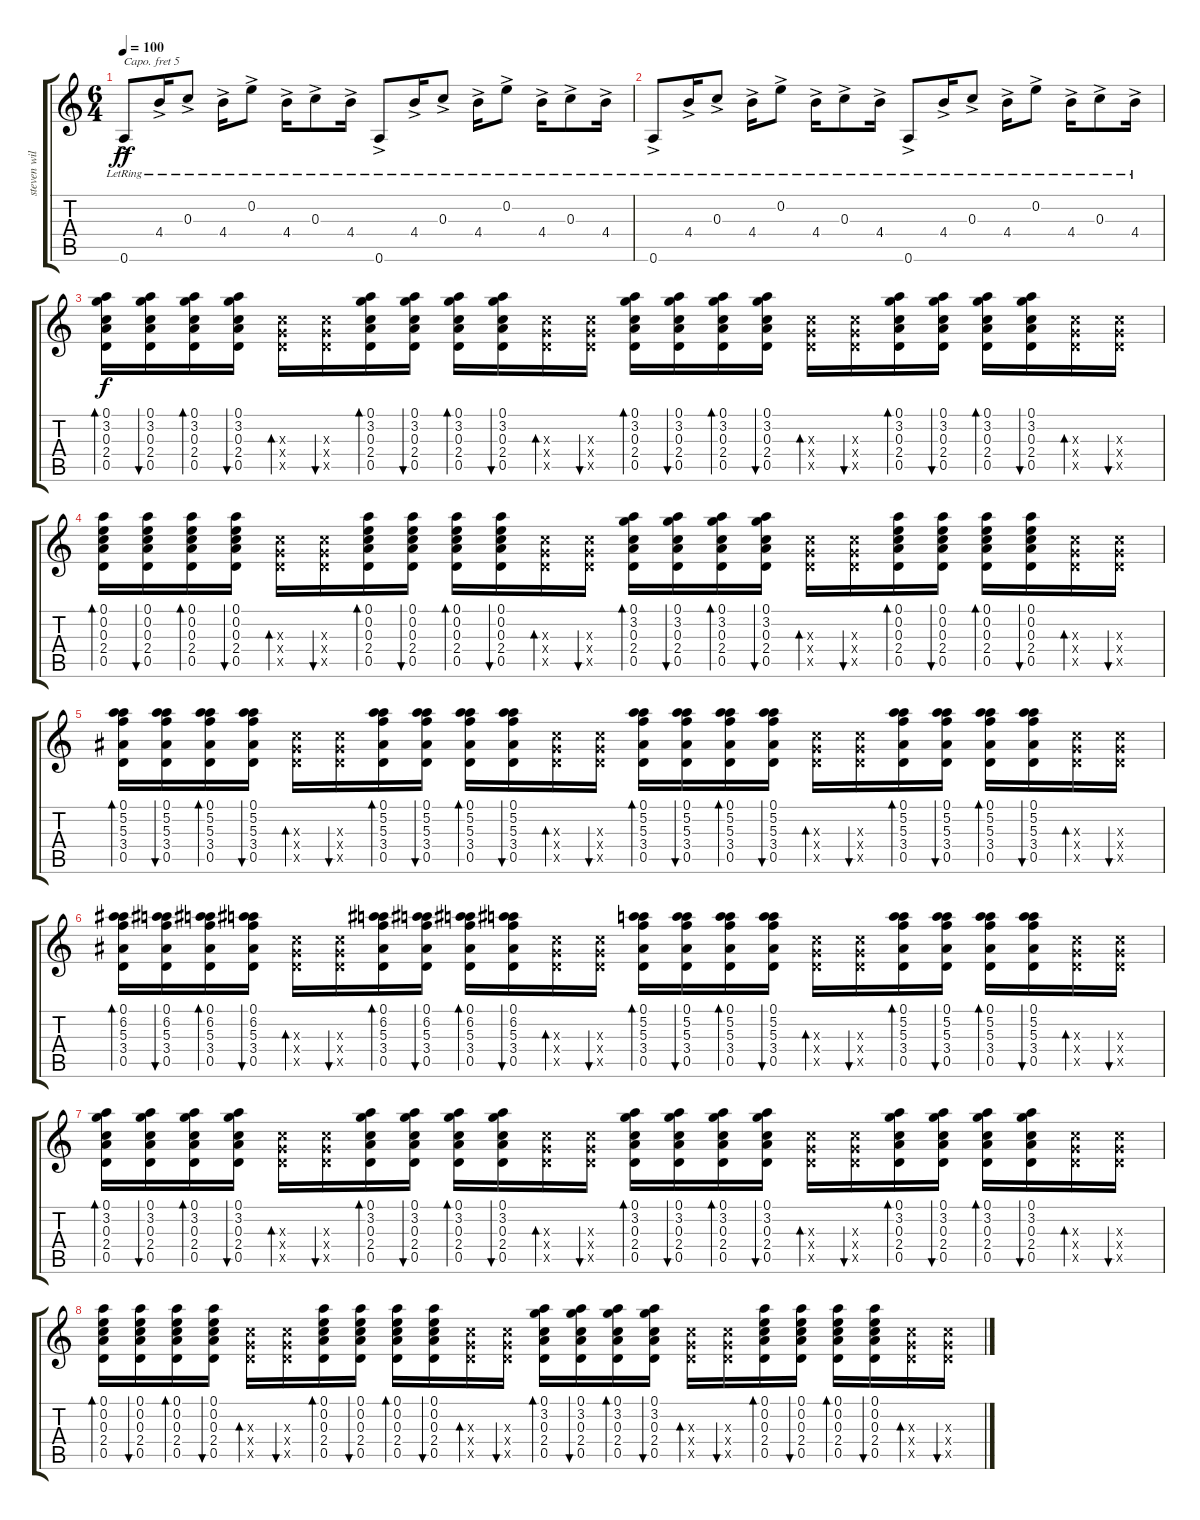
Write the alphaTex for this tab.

\track ("steven wilson" "steven wil") {instrument acousticguitarsteel}
\staff {score tabs}
\capo 5
\tuning (E4 B3 G3 D3 A2 E2) {hide}
\ts (6 4)
\tempo 100
\clef g2
\ks c
0.6{ac lr}.8{dy ff} 4.4{ac lr}.16 0.3{ac lr}.8 4.4{ac lr}.16 0.2{ac lr}.8 4.4{ac lr}.16 0.3{ac lr}.8 4.4{ac lr}.16 0.6{ac lr}.8 4.4{ac lr}.16 0.3{ac lr}.8 4.4{ac lr}.16 0.2{ac lr}.8 4.4{ac lr}.16 0.3{ac lr}.8 4.4{ac lr}.16 |
0.6{ac lr}.8 4.4{ac lr}.16 0.3{ac lr}.8 4.4{ac lr}.16 0.2{ac lr}.8 4.4{ac lr}.16 0.3{ac lr}.8 4.4{ac lr}.16 0.6{ac lr}.8 4.4{ac lr}.16 0.3{ac lr}.8 4.4{ac lr}.16 0.2{ac lr}.8 4.4{ac lr}.16 0.3{ac lr}.8 4.4{ac lr}.16 |
(0.1 3.2 0.3 2.4 0.5).16{bd 30 dy f} (0.1 3.2 0.3 2.4 0.5).16{bu 30} (0.1 3.2 0.3 2.4 0.5).16{bd 30} (0.1 3.2 0.3 2.4 0.5).16{bu 60} (0.3{x} 0.4{x} 0.5{x}).16{bd 60} (0.3{x} 0.4{x} 0.5{x}).16{bu 60} (0.1 3.2 0.3 2.4 0.5).16{bd 30} (0.1 3.2 0.3 2.4 0.5).16{bu 30} (0.1 3.2 0.3 2.4 0.5).16{bd 30} (0.1 3.2 0.3 2.4 0.5).16{bu 60} (0.3{x} 0.4{x} 0.5{x}).16{bd 30} (0.3{x} 0.4{x} 0.5{x}).16{bu 30} (0.1 3.2 0.3 2.4 0.5).16{bd 30} (0.1 3.2 0.3 2.4 0.5).16{bu 30} (0.1 3.2 0.3 2.4 0.5).16{bd 30} (0.1 3.2 0.3 2.4 0.5).16{bu 30} (0.3{x} 0.4{x} 0.5{x}).16{bd 30} (0.3{x} 0.4{x} 0.5{x}).16{bu 30} (0.1 3.2 0.3 2.4 0.5).16{bd 30} (0.1 3.2 0.3 2.4 0.5).16{bu 30} (0.1 3.2 0.3 2.4 0.5).16{bd 30} (0.1 3.2 0.3 2.4 0.5).16{bu 30} (0.3{x} 0.4{x} 0.5{x}).16{bd 30} (0.3{x} 0.4{x} 0.5{x}).16{bu 30} |
(0.1 0.2 0.3 2.4 0.5).16{bd 30} (0.1 0.2 0.3 2.4 0.5).16{bu 30} (0.1 0.2 0.3 2.4 0.5).16{bd 30} (0.1 0.2 0.3 2.4 0.5).16{bu 60} (0.3{x} 0.4{x} 0.5{x}).16{bd 60} (0.3{x} 0.4{x} 0.5{x}).16{bu 60} (0.1 0.2 0.3 2.4 0.5).16{bd 30} (0.1 0.2 0.3 2.4 0.5).16{bu 30} (0.1 0.2 0.3 2.4 0.5).16{bd 30} (0.1 0.2 0.3 2.4 0.5).16{bu 60} (0.3{x} 0.4{x} 0.5{x}).16{bd 30} (0.3{x} 0.4{x} 0.5{x}).16{bu 30} (0.1 3.2 0.3 2.4 0.5).16{bd 30} (0.1 3.2 0.3 2.4 0.5).16{bu 30} (0.1 3.2 0.3 2.4 0.5).16{bd 30} (0.1 3.2 0.3 2.4 0.5).16{bu 30} (0.3{x} 0.4{x} 0.5{x}).16{bd 30} (0.3{x} 0.4{x} 0.5{x}).16{bu 30} (0.1 0.2 0.3 2.4 0.5).16{bd 30} (0.1 0.2 0.3 2.4 0.5).16{bu 30} (0.1 0.2 0.3 2.4 0.5).16{bd 30} (0.1 0.2 0.3 2.4 0.5).16{bu 30} (0.3{x} 0.4{x} 0.5{x}).16{bd 30} (0.3{x} 0.4{x} 0.5{x}).16{bu 30} |
(0.1 5.2 5.3 3.4 0.5).16{bd 30} (0.1 5.2 5.3 3.4 0.5).16{bu 30} (0.1 5.2 5.3 3.4 0.5).16{bd 30} (0.1 5.2 5.3 3.4 0.5).16{bu 60} (0.3{x} 0.4{x} 0.5{x}).16{bd 60} (0.3{x} 0.4{x} 0.5{x}).16{bu 60} (0.1 5.2 5.3 3.4 0.5).16{bd 30} (0.1 5.2 5.3 3.4 0.5).16{bu 30} (0.1 5.2 5.3 3.4 0.5).16{bd 30} (0.1 5.2 5.3 3.4 0.5).16{bu 60} (0.3{x} 0.4{x} 0.5{x}).16{bd 30} (0.3{x} 0.4{x} 0.5{x}).16{bu 30} (0.1 5.2 5.3 3.4 0.5).16{bd 30} (0.1 5.2 5.3 3.4 0.5).16{bu 30} (0.1 5.2 5.3 3.4 0.5).16{bd 30} (0.1 5.2 5.3 3.4 0.5).16{bu 30} (0.3{x} 0.4{x} 0.5{x}).16{bd 30} (0.3{x} 0.4{x} 0.5{x}).16{bu 30} (0.1 5.2 5.3 3.4 0.5).16{bd 30} (0.1 5.2 5.3 3.4 0.5).16{bu 30} (0.1 5.2 5.3 3.4 0.5).16{bd 30} (0.1 5.2 5.3 3.4 0.5).16{bu 30} (0.3{x} 0.4{x} 0.5{x}).16{bd 30} (0.3{x} 0.4{x} 0.5{x}).16{bu 30} |
(0.1 6.2 5.3 3.4 0.5).16{bd 30} (0.1 6.2 5.3 3.4 0.5).16{bu 30} (0.1 6.2 5.3 3.4 0.5).16{bd 30} (0.1 6.2 5.3 3.4 0.5).16{bu 60} (0.3{x} 0.4{x} 0.5{x}).16{bd 60} (0.3{x} 0.4{x} 0.5{x}).16{bu 60} (0.1 6.2 5.3 3.4 0.5).16{bd 30} (0.1 6.2 5.3 3.4 0.5).16{bu 30} (0.1 6.2 5.3 3.4 0.5).16{bd 30} (0.1 6.2 5.3 3.4 0.5).16{bu 60} (0.3{x} 0.4{x} 0.5{x}).16{bd 30} (0.3{x} 0.4{x} 0.5{x}).16{bu 30} (0.1 5.2 5.3 3.4 0.5).16{bd 30} (0.1 5.2 5.3 3.4 0.5).16{bu 30} (0.1 5.2 5.3 3.4 0.5).16{bd 30} (0.1 5.2 5.3 3.4 0.5).16{bu 30} (0.3{x} 0.4{x} 0.5{x}).16{bd 30} (0.3{x} 0.4{x} 0.5{x}).16{bu 30} (0.1 5.2 5.3 3.4 0.5).16{bd 30} (0.1 5.2 5.3 3.4 0.5).16{bu 30} (0.1 5.2 5.3 3.4 0.5).16{bd 30} (0.1 5.2 5.3 3.4 0.5).16{bu 30} (0.3{x} 0.4{x} 0.5{x}).16{bd 30} (0.3{x} 0.4{x} 0.5{x}).16{bu 30} |
(0.1 3.2 0.3 2.4 0.5).16{bd 30} (0.1 3.2 0.3 2.4 0.5).16{bu 30} (0.1 3.2 0.3 2.4 0.5).16{bd 30} (0.1 3.2 0.3 2.4 0.5).16{bu 60} (0.3{x} 0.4{x} 0.5{x}).16{bd 60} (0.3{x} 0.4{x} 0.5{x}).16{bu 60} (0.1 3.2 0.3 2.4 0.5).16{bd 30} (0.1 3.2 0.3 2.4 0.5).16{bu 30} (0.1 3.2 0.3 2.4 0.5).16{bd 30} (0.1 3.2 0.3 2.4 0.5).16{bu 60} (0.3{x} 0.4{x} 0.5{x}).16{bd 30} (0.3{x} 0.4{x} 0.5{x}).16{bu 30} (0.1 3.2 0.3 2.4 0.5).16{bd 30} (0.1 3.2 0.3 2.4 0.5).16{bu 30} (0.1 3.2 0.3 2.4 0.5).16{bd 30} (0.1 3.2 0.3 2.4 0.5).16{bu 30} (0.3{x} 0.4{x} 0.5{x}).16{bd 30} (0.3{x} 0.4{x} 0.5{x}).16{bu 30} (0.1 3.2 0.3 2.4 0.5).16{bd 30} (0.1 3.2 0.3 2.4 0.5).16{bu 30} (0.1 3.2 0.3 2.4 0.5).16{bd 30} (0.1 3.2 0.3 2.4 0.5).16{bu 30} (0.3{x} 0.4{x} 0.5{x}).16{bd 30} (0.3{x} 0.4{x} 0.5{x}).16{bu 30} |
(0.1 0.2 0.3 2.4 0.5).16{bd 30} (0.1 0.2 0.3 2.4 0.5).16{bu 30} (0.1 0.2 0.3 2.4 0.5).16{bd 30} (0.1 0.2 0.3 2.4 0.5).16{bu 60} (0.3{x} 0.4{x} 0.5{x}).16{bd 60} (0.3{x} 0.4{x} 0.5{x}).16{bu 60} (0.1 0.2 0.3 2.4 0.5).16{bd 30} (0.1 0.2 0.3 2.4 0.5).16{bu 30} (0.1 0.2 0.3 2.4 0.5).16{bd 30} (0.1 0.2 0.3 2.4 0.5).16{bu 60} (0.3{x} 0.4{x} 0.5{x}).16{bd 30} (0.3{x} 0.4{x} 0.5{x}).16{bu 30} (0.1 3.2 0.3 2.4 0.5).16{bd 30} (0.1 3.2 0.3 2.4 0.5).16{bu 30} (0.1 3.2 0.3 2.4 0.5).16{bd 30} (0.1 3.2 0.3 2.4 0.5).16{bu 30} (0.3{x} 0.4{x} 0.5{x}).16{bd 30} (0.3{x} 0.4{x} 0.5{x}).16{bu 30} (0.1 0.2 0.3 2.4 0.5).16{bd 30} (0.1 0.2 0.3 2.4 0.5).16{bu 30} (0.1 0.2 0.3 2.4 0.5).16{bd 30} (0.1 0.2 0.3 2.4 0.5).16{bu 30} (0.3{x} 0.4{x} 0.5{x}).16{bd 30} (0.3{x} 0.4{x} 0.5{x}).16{bu 30}
